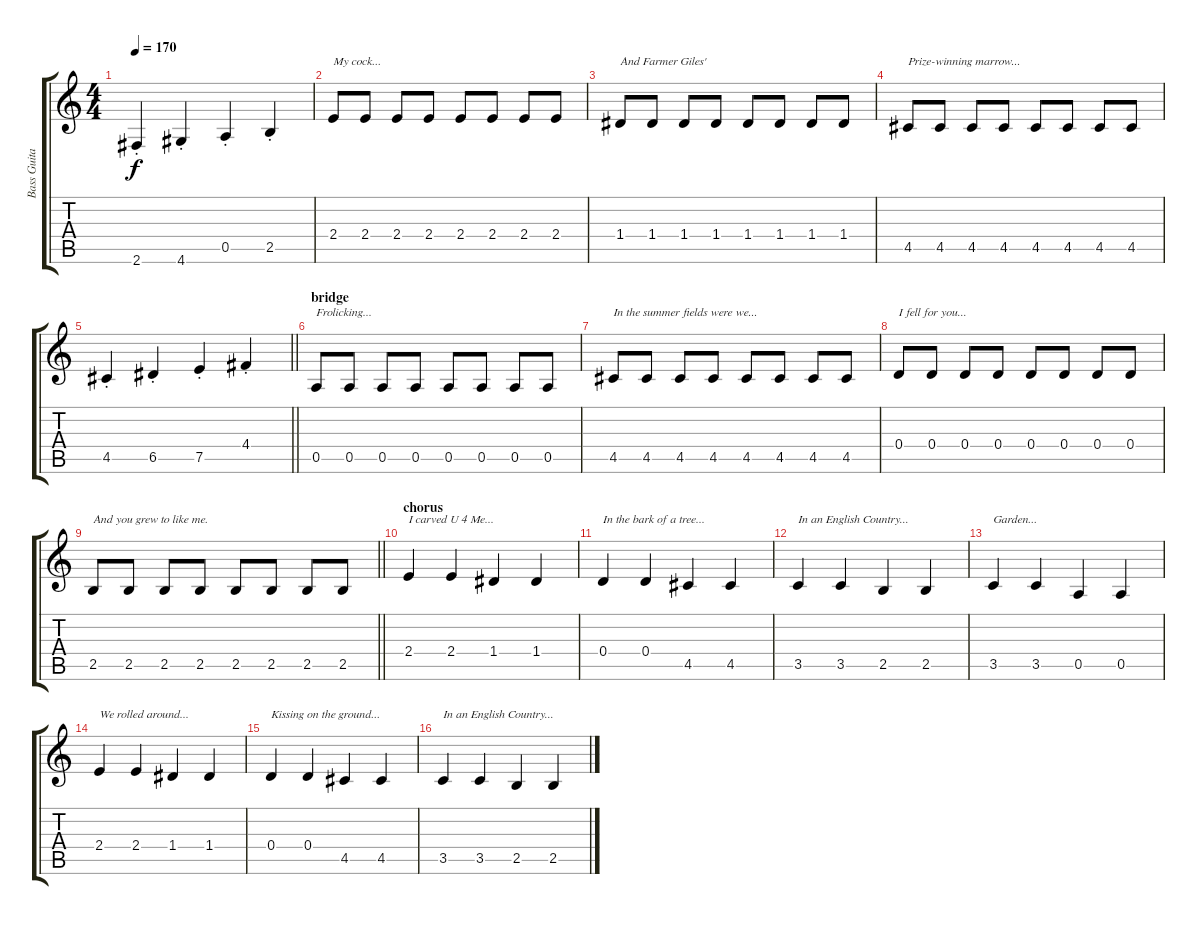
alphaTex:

\track ("Bass Guitar" "Bass Guita") {instrument electricbasspick}
\staff {score tabs}
\tuning (E4 B3 G3 D3 A2 E2) {hide}
\ts (4 4)
\tempo 170
\clef g2
\ks c
2.6{st}.4{dy f} 4.6{st}.4 0.5{st}.4 2.5{st}.4 |
2.4.8{txt "My cock..."} 2.4.8 2.4.8 2.4.8 2.4.8 2.4.8 2.4.8 2.4.8 |
1.4.8{txt "And Farmer Giles'"} 1.4.8 1.4.8 1.4.8 1.4.8 1.4.8 1.4.8 1.4.8 |
4.5.8{txt "Prize-winning marrow..."} 4.5.8 4.5.8 4.5.8 4.5.8 4.5.8 4.5.8 4.5.8 |
\barLineRight lightlight
4.5{st}.4 6.5{st}.4 7.5{st}.4 4.4{st}.4 |
\section ("" "bridge")
0.5.8{txt "Frolicking..."} 0.5.8 0.5.8 0.5.8 0.5.8 0.5.8 0.5.8 0.5.8 |
4.5.8{txt "In the summer fields were we..."} 4.5.8 4.5.8 4.5.8 4.5.8 4.5.8 4.5.8 4.5.8 |
0.4.8{txt "I fell for you..."} 0.4.8 0.4.8 0.4.8 0.4.8 0.4.8 0.4.8 0.4.8 |
\barLineRight lightlight
2.5.8{txt "And you grew to like me."} 2.5.8 2.5.8 2.5.8 2.5.8 2.5.8 2.5.8 2.5.8 |
\section ("" "chorus")
2.4.4{txt "I carved U 4 Me..."} 2.4.4 1.4.4 1.4.4 |
0.4.4{txt "In the bark of a tree..."} 0.4.4 4.5.4 4.5.4 |
3.5.4{txt "In an English Country..."} 3.5.4 2.5.4 2.5.4 |
3.5.4{txt "Garden..."} 3.5.4 0.5.4 0.5.4 |
2.4.4{txt "We rolled around..."} 2.4.4 1.4.4 1.4.4 |
0.4.4{txt "Kissing on the ground..."} 0.4.4 4.5.4 4.5.4 |
3.5.4{txt "In an English Country..."} 3.5.4 2.5.4 2.5.4
